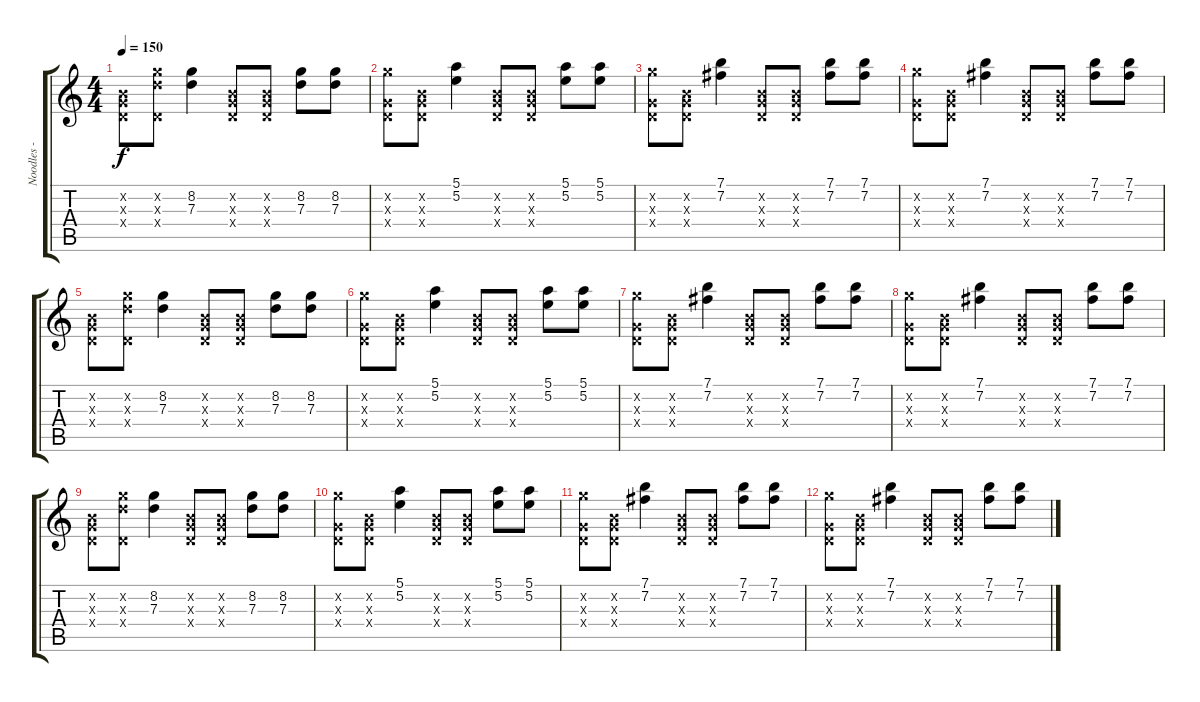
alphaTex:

\track ("Noodles - Guitar" "Noodles - ") {instrument distortionguitar}
\staff {score tabs}
\tuning (E4 B3 G3 D3 A2 E2) {hide}
\ts (4 4)
\tempo 150
\clef g2
\ks c
(0.2{x} 0.3{x} 0.4{x}).8{dy f} (8.2{x} 7.3{x} 0.4{x}).8 (8.2 7.3).4 (0.2{x} 0.3{x} 0.4{x}).8 (0.2{x} 0.3{x} 0.4{x}).8 (8.2 7.3).8 (8.2 7.3).8 |
(8.2{x} 0.3{x} 0.4{x}).8 (0.2{x} 0.3{x} 0.4{x}).8 (5.1 5.2).4 (0.2{x} 0.3{x} 0.4{x}).8 (0.2{x} 0.3{x} 0.4{x}).8 (5.1 5.2).8 (5.1 5.2).8 |
(8.2{x} 0.3{x} 0.4{x}).8 (0.2{x} 0.3{x} 0.4{x}).8 (7.1 7.2).4 (0.2{x} 0.3{x} 0.4{x}).8 (0.2{x} 0.3{x} 0.4{x}).8 (7.1 7.2).8 (7.1 7.2).8 |
(8.2{x} 0.3{x} 0.4{x}).8 (0.2{x} 0.3{x} 0.4{x}).8 (7.1 7.2).4 (0.2{x} 0.3{x} 0.4{x}).8 (0.2{x} 0.3{x} 0.4{x}).8 (7.1 7.2).8 (7.1 7.2).8 |
(0.2{x} 0.3{x} 0.4{x}).8 (8.2{x} 7.3{x} 0.4{x}).8 (8.2 7.3).4 (0.2{x} 0.3{x} 0.4{x}).8 (0.2{x} 0.3{x} 0.4{x}).8 (8.2 7.3).8 (8.2 7.3).8 |
(8.2{x} 0.3{x} 0.4{x}).8 (0.2{x} 0.3{x} 0.4{x}).8 (5.1 5.2).4 (0.2{x} 0.3{x} 0.4{x}).8 (0.2{x} 0.3{x} 0.4{x}).8 (5.1 5.2).8 (5.1 5.2).8 |
(8.2{x} 0.3{x} 0.4{x}).8 (0.2{x} 0.3{x} 0.4{x}).8 (7.1 7.2).4 (0.2{x} 0.3{x} 0.4{x}).8 (0.2{x} 0.3{x} 0.4{x}).8 (7.1 7.2).8 (7.1 7.2).8 |
(8.2{x} 0.3{x} 0.4{x}).8 (0.2{x} 0.3{x} 0.4{x}).8 (7.1 7.2).4 (0.2{x} 0.3{x} 0.4{x}).8 (0.2{x} 0.3{x} 0.4{x}).8 (7.1 7.2).8 (7.1 7.2).8 |
(0.2{x} 0.3{x} 0.4{x}).8 (8.2{x} 7.3{x} 0.4{x}).8 (8.2 7.3).4 (0.2{x} 0.3{x} 0.4{x}).8 (0.2{x} 0.3{x} 0.4{x}).8 (8.2 7.3).8 (8.2 7.3).8 |
(8.2{x} 0.3{x} 0.4{x}).8 (0.2{x} 0.3{x} 0.4{x}).8 (5.1 5.2).4 (0.2{x} 0.3{x} 0.4{x}).8 (0.2{x} 0.3{x} 0.4{x}).8 (5.1 5.2).8 (5.1 5.2).8 |
(8.2{x} 0.3{x} 0.4{x}).8 (0.2{x} 0.3{x} 0.4{x}).8 (7.1 7.2).4 (0.2{x} 0.3{x} 0.4{x}).8 (0.2{x} 0.3{x} 0.4{x}).8 (7.1 7.2).8 (7.1 7.2).8 |
(8.2{x} 0.3{x} 0.4{x}).8 (0.2{x} 0.3{x} 0.4{x}).8 (7.1 7.2).4 (0.2{x} 0.3{x} 0.4{x}).8 (0.2{x} 0.3{x} 0.4{x}).8 (7.1 7.2).8 (7.1 7.2).8
